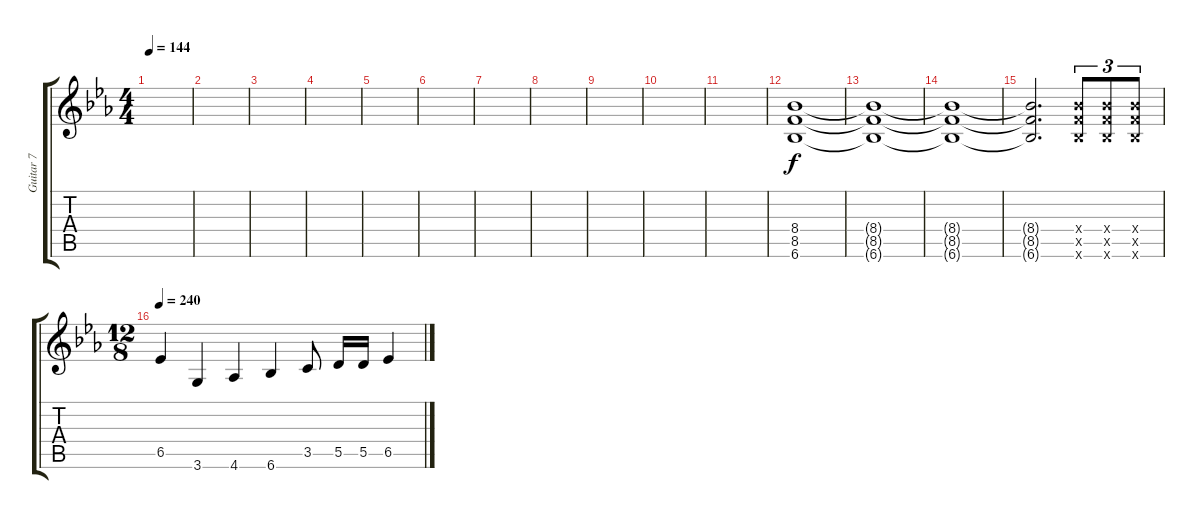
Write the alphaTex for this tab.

\track ("Guitar 7" "Guitar 7") {instrument overdrivenguitar}
\staff {score tabs}
\tuning (E4 B3 G3 D3 A2 E2) {hide}
\ts (4 4)
\tempo 144
\clef g2
\ks eb
|
|
|
|
|
|
|
|
|
|
|
(8.4 8.5 6.6).1 |
(8.4{t} 8.5{t} 6.6{t}).1 |
(8.4{t} 8.5{t} 6.6{t}).1 |
(8.4{t} 8.5{t} 6.6{t}).2{d} (8.4{x} 8.5{x} 6.6{x}).8{tu (3 2)} (8.4{x} 8.5{x} 6.6{x}).8{tu (3 2)} (8.4{x} 8.5{x} 6.6{x}).8{tu (3 2)} |
\ts (12 8)
\tempo 240
6.5.4 3.6.4 4.6.4 6.6.4 3.5.8 5.5.16 5.5.16 6.5.4
